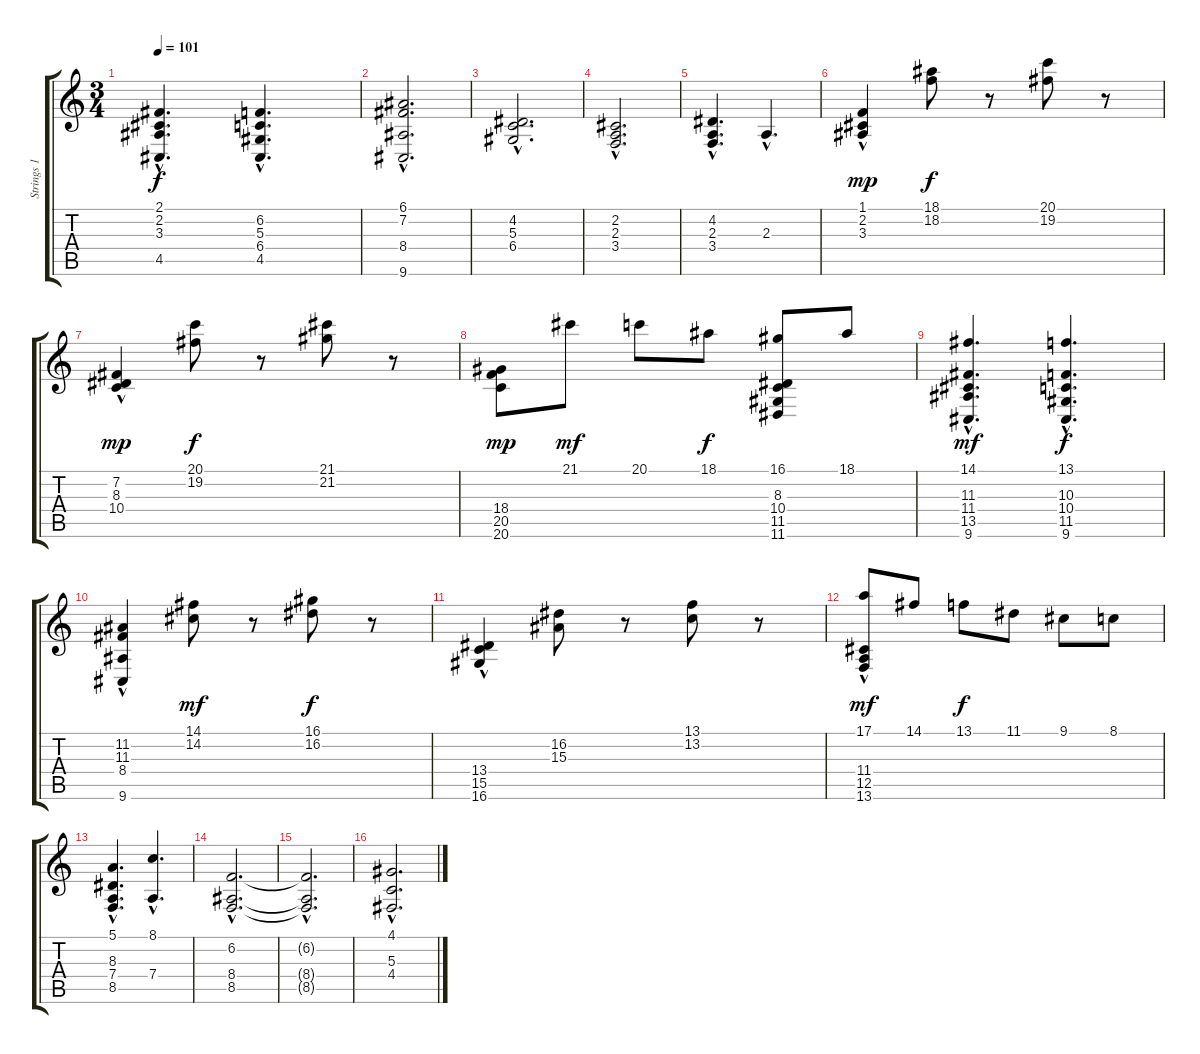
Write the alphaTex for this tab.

\track ("Strings 1" "Strings 1") {instrument stringensemble1}
\staff {score tabs}
\tuning (E4 B3 G3 D3 A2 E2) {hide}
\ts (3 4)
\tempo 101
\clef g2
\ks c
(2.1{hac} 2.2{hac} 3.3{hac} 4.5{hac}).4{d dy f} (6.2{hac} 5.3{hac} 6.4{hac} 4.5{hac}).4{d} |
(6.1{hac} 7.2{hac} 8.4{hac} 9.6{hac}).2{d} |
(4.2{hac} 5.3{hac} 6.4{hac}).2{d} |
(2.2{hac} 2.3{hac} 3.4{hac}).2{d} |
(4.2{hac} 2.3{hac} 3.4{hac}).4{d} 2.3{hac}.4{d} |
(1.1{hac} 2.2{hac} 3.3{hac}).4{dy mp} (18.1 18.2).8{dy f} r.8 (20.1 19.2).8 r.8 |
(7.2{hac} 8.3{hac} 10.4{hac}).4{dy mp} (20.1 19.2).8{dy f} r.8 (21.1 21.2).8 r.8 |
(18.4 20.5 20.6).8{dy mp} 21.1.8{dy mf} 20.1.8 18.1.8{dy f} (16.1 8.3 10.4 11.5 11.6).8 18.1.8 |
(14.1{hac} 11.3{hac} 11.4{hac} 13.5{hac} 9.6{hac}).4{d dy mf} (13.1{hac} 10.3{hac} 10.4{hac} 11.5{hac} 9.6{hac}).4{d dy f} |
(11.2{hac} 11.3{hac} 8.4{hac} 9.6{hac}).4 (14.1 14.2).8{dy mf} r.8 (16.1 16.2).8{dy f} r.8 |
(13.4{hac} 15.5{hac} 16.6{hac}).4 (16.2 15.3).8 r.8 (13.1 13.2).8 r.8 |
(17.1 11.4{hac} 12.5{hac} 13.6{hac}).8{dy mf} 14.1.8 13.1.8{dy f} 11.1.8 9.1.8 8.1.8 |
(5.1{hac} 8.3{hac} 7.4{hac} 8.5{hac}).4{d} (8.1{hac} 7.4{hac}).4{d} |
(6.2{hac} 8.4{hac} 8.5{hac}).2{d} |
(6.2{hac t} 8.4{hac t} 8.5{hac t}).2{d} |
(4.1{hac} 5.3{hac} 4.4{hac}).2{d}
